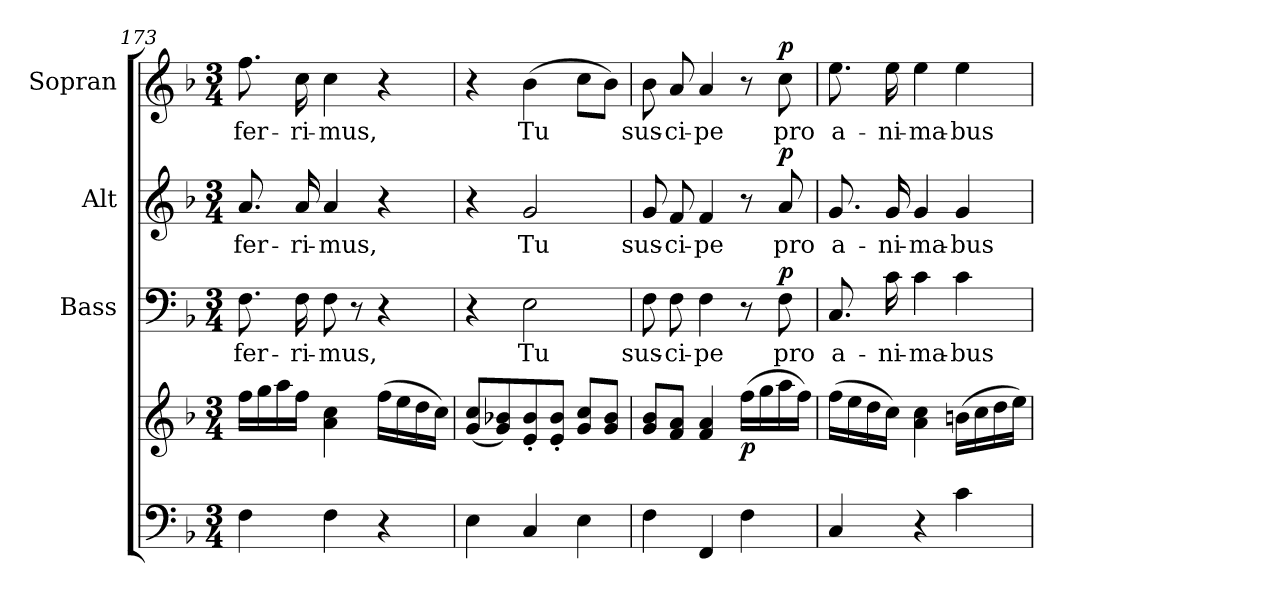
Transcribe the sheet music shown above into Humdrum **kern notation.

**kern	**kern	**dynam	**kern	**text	**dynam	**kern	**text	**dynam	**kern	**text	**dynam
*part4	*part4	*part4	*part3	*part3	*part3	*part2	*part2	*part2	*part1	*part1	*part1
*staff5	*staff4	*staff4/5	*staff3	*staff3	*staff3	*staff2	*staff2	*staff2	*staff1	*staff1	*staff1
*	*	*	*I"Bass	*	*	*I"Alt	*	*	*I"Sopran	*	*
*	*	*	*I'B.	*	*	*I'A.	*	*	*I'S.	*	*
*clefF4	*clefG2	*	*clefF4	*	*	*clefG2	*	*	*clefG2	*	*
*k[b-]	*k[b-]	*	*k[b-]	*	*	*k[b-]	*	*	*k[b-]	*	*
*F:	*F:	*	*F:	*	*	*F:	*	*	*F:	*	*
*M3/4	*M3/4	*	*M3/4	*	*	*M3/4	*	*	*M3/4	*	*
=173	=173	=173	=173	=173	=173	=173	=173	=173	=173	=173	=173
!	!	!	!	!LO:LY:b	!	!	!LO:LY:b	!	!	!LO:LY:b	!
4F\	16ff\LL	.	8.F\	-fer-	.	8.a/	-fer-	.	8.ff\	-fer-	.
.	16gg\	.	.	.	.	.	.	.	.	.	.
.	16aa\	.	.	.	.	.	.	.	.	.	.
!	!	!	!	!LO:LY:b	!	!	!LO:LY:b	!	!	!LO:LY:b	!
.	16ff\JJ	.	16F\	-ri-	.	16a/	-ri-	.	16cc\	-ri-	.
!	!	!	!	!LO:LY:b	!	!	!LO:LY:b	!	!	!LO:LY:b	!
4F\	4a\ 4cc\	.	8F\	-mus,	.	4a/	-mus,	.	4cc\	-mus,	.
.	.	.	8r	.	.	.	.	.	.	.	.
4r	(>16ff\LL	.	4r	.	.	4r	.	.	4r	.	.
.	16ee\	.	.	.	.	.	.	.	.	.	.
.	16dd\	.	.	.	.	.	.	.	.	.	.
.	16cc\JJ)	.	.	.	.	.	.	.	.	.	.
=174	=174	=174	=174	=174	=174	=174	=174	=174	=174	=174	=174
4E\	(>8g/ 8cc/L	.	4r	.	.	4r	.	.	4r	.	.
.	8g/ 8b-X/)	.	.	.	.	.	.	.	.	.	.
!	!	!	!	!LO:LY:b	!	!	!LO:LY:b	!	!	!LO:LY:b	!
4C/	8e/'< 8b-/'<	.	2E\	Tu	.	2g/	Tu	.	(>4b-\	Tu	.
.	8e/'< 8b-/'<J	.	.	.	.	.	.	.	.	.	.
4E\	8g/ 8cc/L	.	.	.	.	.	.	.	8cc\L	.	.
.	8g/ 8b-/J	.	.	.	.	.	.	.	8b-\J)	.	.
=175	=175	=175	=175	=175	=175	=175	=175	=175	=175	=175	=175
!	!	!	!	!LO:LY:b	!	!	!LO:LY:b	!	!	!LO:LY:b	!
4F\	8g/ 8b-/L	.	8F\	sus-	.	8g/	sus-	.	8b-\	sus-	.
!	!	!	!	!LO:LY:b	!	!	!LO:LY:b	!	!	!LO:LY:b	!
.	8f/ 8a/J	.	8F\	-ci-	.	8f/	-ci-	.	8a/	-ci-	.
!	!	!	!	!LO:LY:b	!	!	!LO:LY:b	!	!	!LO:LY:b	!
4FF/	4f/ 4a/	.	4F\	-pe	.	4f/	-pe	.	4a/	-pe	.
!	!	!LO:DY:b	!	!	!	!	!	!	!	!	!
4F\	(>16ff\LL	p	8r	.	.	8r	.	.	8r	.	.
.	16gg\	.	.	.	.	.	.	.	.	.	.
!	!	!	!	!LO:LY:b	!LO:DY:a	!	!LO:LY:b	!LO:DY:a	!	!LO:LY:b	!LO:DY:a
.	16aa\	.	8F\	pro	p	8a/	pro	p	8cc\	pro	p
.	16ff\JJ)	.	.	.	.	.	.	.	.	.	.
!!LO:LB:g=z
=176	=176	=176	=176	=176	=176	=176	=176	=176	=176	=176	=176
!	!	!	!	!LO:LY:b	!	!	!LO:LY:b	!	!	!LO:LY:b	!
4C/	(>16ff\LL	.	8.C/	a-	.	8.g/	a-	.	8.ee\	a-	.
.	16ee\	.	.	.	.	.	.	.	.	.	.
.	16dd\	.	.	.	.	.	.	.	.	.	.
!	!	!	!	!LO:LY:b	!	!	!LO:LY:b	!	!	!LO:LY:b	!
.	16cc\JJ)	.	16c\	-ni-	.	16g/	-ni-	.	16ee\	-ni-	.
!	!	!	!	!LO:LY:b	!	!	!LO:LY:b	!	!	!LO:LY:b	!
4r	4a\ 4cc\	.	4c\	-ma-	.	4g/	-ma-	.	4ee\	-ma-	.
!	!	!	!	!LO:LY:b	!	!	!LO:LY:b	!	!	!LO:LY:b	!
4c\	(>16bn\LL	.	4c\	-bus	.	4g/	-bus	.	4ee\	-bus	.
.	16cc\	.	.	.	.	.	.	.	.	.	.
.	16dd\	.	.	.	.	.	.	.	.	.	.
.	16ee\JJ)	.	.	.	.	.	.	.	.	.	.
=	=	=	=	=	=	=	=	=	=	=	=
*-	*-	*-	*-	*-	*-	*-	*-	*-	*-	*-	*-
